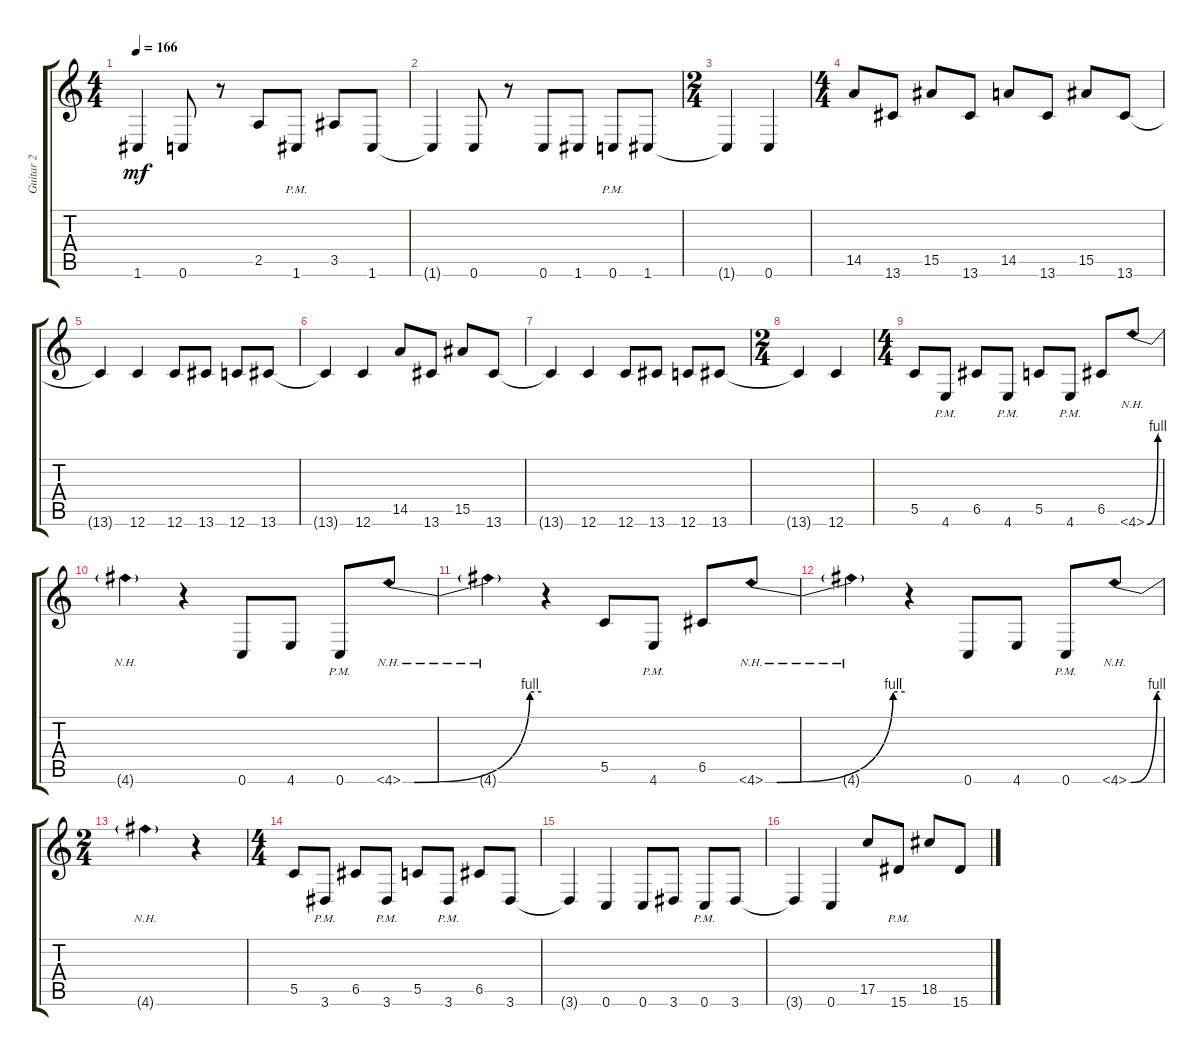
\track ("Guitar 2" "Guitar 2") {instrument distortionguitar}
\staff {score tabs}
\tuning (D4 A3 F3 C3 G2 C2) {hide}
\ts (4 4)
\tempo 166
\clef g2
\ks c
1.6{t}.4{dy mf} 0.6.8 r.8 2.5.8 1.6{pm}.8 3.5.8 1.6.8 |
1.6{t}.4 0.6.8 r.8 0.6.8 1.6.8 0.6{pm}.8 1.6.8 |
\ts (2 4)
1.6{t}.4 0.6.4 |
\ts (4 4)
14.5.8 13.6.8 15.5.8 13.6.8 14.5.8 13.6.8 15.5.8 13.6.8 |
13.6{t}.4 12.6.4 12.6.8 13.6.8 12.6.8 13.6.8 |
13.6{t}.4 12.6.4 14.5.8 13.6.8 15.5.8 13.6.8 |
13.6{t}.4 12.6.4 12.6.8 13.6.8 12.6.8 13.6.8 |
\ts (2 4)
13.6{t}.4 12.6.4 |
\ts (4 4)
5.5.8 4.6{pm}.8 6.5.8 4.6{pm}.8 5.5.8 4.6{pm}.8 6.5.8 4.6{be (custom 0 0 5 0 55 4 60 4) nh}.8 |
4.6{nh t}.4 r.4 0.6.8 4.6.8 0.6{pm}.8 4.6{be (custom 0 0 5 0 55 4 60 4) nh}.8 |
4.6{nh t}.4 r.4 5.5.8 4.6{pm}.8 6.5.8 4.6{be (custom 0 0 5 0 55 4 60 4) nh}.8 |
4.6{nh t}.4 r.4 0.6.8 4.6.8 0.6{pm}.8 4.6{be (custom 0 0 5 0 55 4 60 4) nh}.8 |
\ts (2 4)
4.6{nh t}.4 r.4 |
\ts (4 4)
5.5.8 3.6{pm}.8 6.5.8 3.6{pm}.8 5.5.8 3.6{pm}.8 6.5.8 3.6.8 |
3.6{t}.4 0.6.4 0.6.8 3.6.8 0.6{pm}.8 3.6.8 |
3.6{t}.4 0.6.4 17.5.8 15.6{pm}.8 18.5.8 15.6.8
